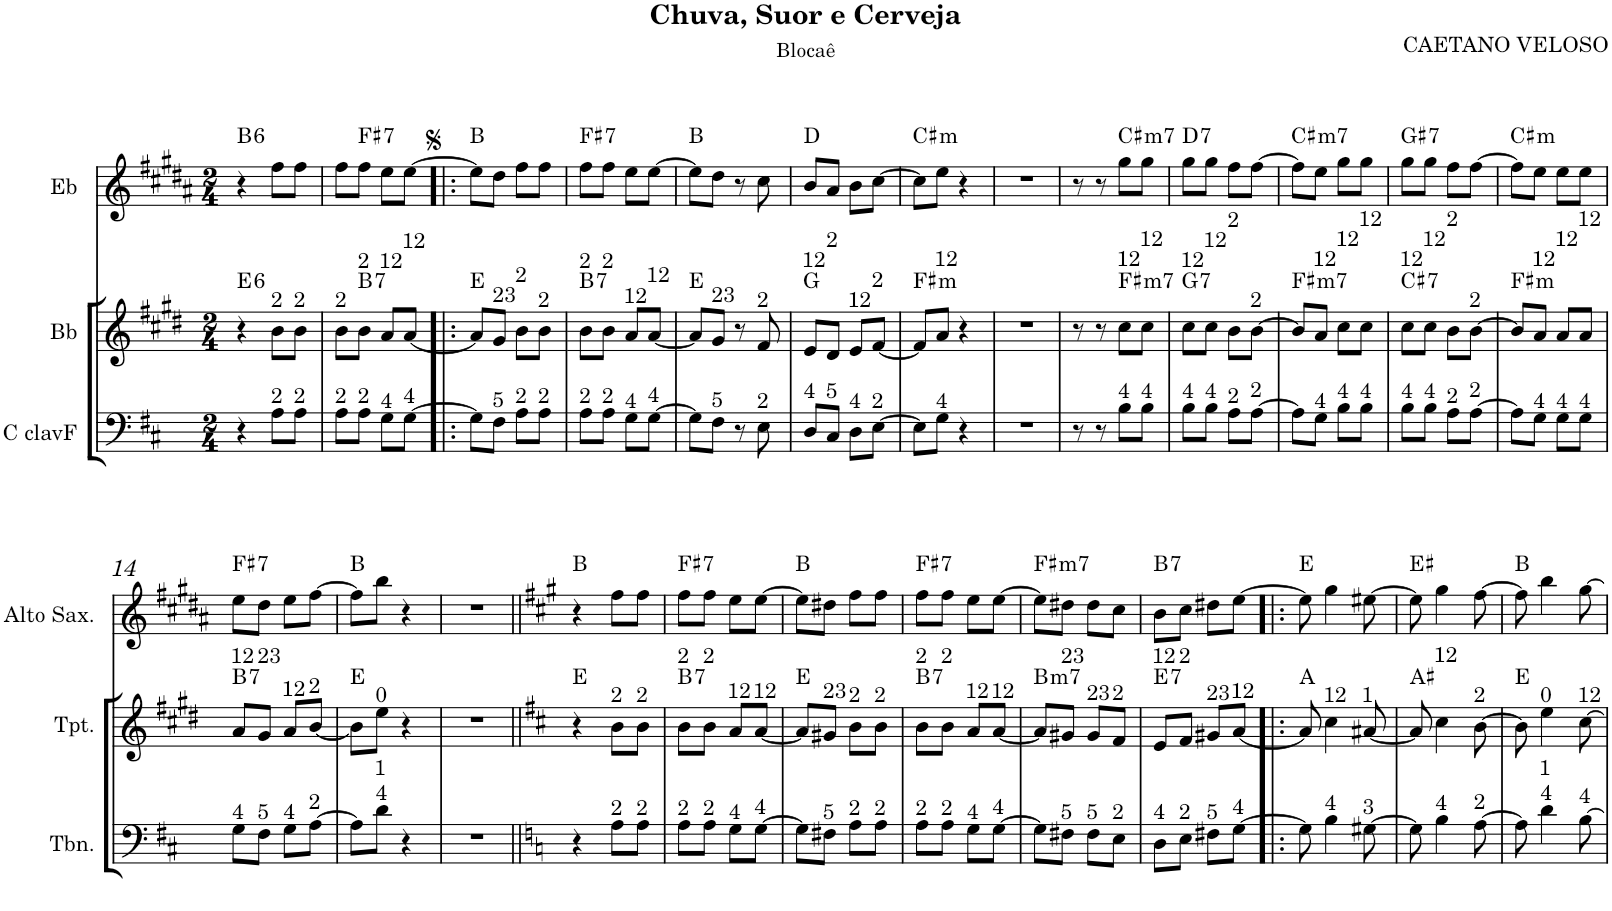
**kern	**kern	**harte	**kern	**harte
*part3	*part2	*part2	*part1	*part1
*staff3	*staff2	*	*staff1	*
*I"C clavF	*I"Bb	*	*I"Eb	*
*clefF4	*clefG2	*	*clefG2	*
*	*Trd1c2	*	*Trd5c9	*
*k[f#c#]	*k[f#c#g#d#]	*	*k[f#c#g#d#a#]	*
*D:	*E:	*	*B:	*
*M2/4	*M2/4	*	*M2/4	*
=1	=1	=1	=1	=1
!	!	!LO:H:kt=6	!	!LO:H:kt=6
4r	4r	E:maj6	4r	B:maj6
!	!LO:TX:a:t=2	!	!	!
!LO:TX:a:t=2	!	!	!	!
8A\L	8b\L	.	8ff#\L	.
!	!LO:TX:a:t=2	!	!	!
!LO:TX:a:t=2	!	!	!	!
8A\J	8b\J	.	8ff#\J	.
=2	=2	=2	=2	=2
!	!LO:TX:a:t=2	!	!	!
!LO:TX:a:t=2	!	!	!	!
8A\L	8b\L	.	8ff#\L	.
!	!LO:TX:a:t=2	!	!	!
!LO:TX:a:t=2	!	!LO:H:kt=7	!	!LO:H:kt=7
8A\J	8b\J	B:7	8ff#\J	F#:7
!	!LO:TX:a:t=12	!	!	!
!LO:TX:a:t=4	!	!	!	!
8G\L	8a/L	.	8ee\L	.
!	!LO:TX:a:t=12	!	!	!
!LO:TX:a:t=4	!	!	!	!
[>8G\J	[<8a/J	.	[>8ee\J	.
=3!|:	=3!|:	=3!|:	=3!|:	=3!|:
8G\L]	8a/L]	E:maj	8ee\L]	B:maj
!	!LO:TX:a:t=23	!	!	!
!LO:TX:a:t=5	!	!	!	!
8F#\J	8g#/J	.	8dd#\J	.
!	!LO:TX:a:t=2	!	!	!
!LO:TX:a:t=2	!	!	!	!
8A\L	8b\L	.	8ff#\L	.
!	!LO:TX:a:t=2	!	!	!
!LO:TX:a:t=2	!	!	!	!
8A\J	8b\J	.	8ff#\J	.
=4	=4	=4	=4	=4
!	!LO:TX:a:t=2	!	!	!
!LO:TX:a:t=2	!	!LO:H:kt=7	!	!LO:H:kt=7
8A\L	8b\L	B:7	8ff#\L	F#:7
!	!LO:TX:a:t=2	!	!	!
!LO:TX:a:t=2	!	!	!	!
8A\J	8b\J	.	8ff#\J	.
!	!LO:TX:a:t=12	!	!	!
!LO:TX:a:t=4	!	!	!	!
8G\L	8a/L	.	8ee\L	.
!	!LO:TX:a:t=12	!	!	!
!LO:TX:a:t=4	!	!	!	!
[>8G\J	[<8a/J	.	[>8ee\J	.
=5	=5	=5	=5	=5
8G\L]	8a/L]	E:maj	8ee\L]	B:maj
!	!LO:TX:a:t=23	!	!	!
!LO:TX:a:t=5	!	!	!	!
8F#\J	8g#/J	.	8dd#\J	.
8r	8r	.	8r	.
!	!LO:TX:a:t=2	!	!	!
!LO:TX:a:t=2	!	!	!	!
8E\	8f#/	.	8cc#\	.
=6	=6	=6	=6	=6
!	!LO:TX:a:t=12	!	!	!
!LO:TX:a:t=4	!	!	!	!
8D/L	8e/L	G:maj	8b/L	D:maj
!	!LO:TX:a:t=2	!	!	!
!LO:TX:a:t=5	!	!	!	!
8C#/J	8d#/J	.	8a#/J	.
!	!LO:TX:a:t=12	!	!	!
!LO:TX:a:t=4	!	!	!	!
8D\L	8e/L	.	8b\L	.
!	!LO:TX:a:t=2	!	!	!
!LO:TX:a:t=2	!	!	!	!
[>8E\J	[<8f#/J	.	[>8cc#\J	.
=7	=7	=7	=7	=7
!	!	!LO:H:kt=m	!	!LO:H:kt=m
8E\L]	8f#/L]	F#:min	8cc#\L]	C#:min
!	!LO:TX:a:t=12	!	!	!
!LO:TX:a:t=4	!	!	!	!
8G\J	8a/J	.	8ee\J	.
4r	4r	.	4r	.
=8	=8	=8	=8	=8
2r	2r	.	2r	.
=9	=9	=9	=9	=9
8r	8r	.	8r	.
8r	8r	.	8r	.
!	!LO:TX:a:t=12	!	!	!
!LO:TX:a:t=4	!	!LO:H:kt=m7	!	!LO:H:kt=m7
8B\L	8cc#\L	F#:min7	8gg#\L	C#:min7
!	!LO:TX:a:t=12	!	!	!
!LO:TX:a:t=4	!	!	!	!
8B\J	8cc#\J	.	8gg#\J	.
=10	=10	=10	=10	=10
!	!LO:TX:a:t=12	!	!	!
!LO:TX:a:t=4	!	!LO:H:kt=7	!	!LO:H:kt=7
8B\L	8cc#\L	G:7	8gg#\L	D:7
!	!LO:TX:a:t=12	!	!	!
!LO:TX:a:t=4	!	!	!	!
8B\J	8cc#\J	.	8gg#\J	.
!	!LO:TX:a:t=2	!	!	!
!LO:TX:a:t=2	!	!	!	!
8A\L	8b\L	.	8ff#\L	.
!	!LO:TX:a:t=2	!	!	!
!LO:TX:a:t=2	!	!	!	!
[>8A\J	[>8b\J	.	[>8ff#\J	.
=11	=11	=11	=11	=11
!	!	!LO:H:kt=m7	!	!LO:H:kt=m7
8A\L]	8b/L]	F#:min7	8ff#\L]	C#:min7
!	!LO:TX:a:t=12	!	!	!
!LO:TX:a:t=4	!	!	!	!
8G\J	8a/J	.	8ee\J	.
!	!LO:TX:a:t=12	!	!	!
!LO:TX:a:t=4	!	!	!	!
8B\L	8cc#\L	.	8gg#\L	.
!	!LO:TX:a:t=12	!	!	!
!LO:TX:a:t=4	!	!	!	!
8B\J	8cc#\J	.	8gg#\J	.
=12	=12	=12	=12	=12
!	!LO:TX:a:t=12	!	!	!
!LO:TX:a:t=4	!	!LO:H:kt=7	!	!LO:H:kt=7
8B\L	8cc#\L	C#:7	8gg#\L	G#:7
!	!LO:TX:a:t=12	!	!	!
!LO:TX:a:t=4	!	!	!	!
8B\J	8cc#\J	.	8gg#\J	.
!	!LO:TX:a:t=2	!	!	!
!LO:TX:a:t=2	!	!	!	!
8A\L	8b\L	.	8ff#\L	.
!	!LO:TX:a:t=2	!	!	!
!LO:TX:a:t=2	!	!	!	!
[>8A\J	[>8b\J	.	[>8ff#\J	.
=13	=13	=13	=13	=13
!	!	!LO:H:kt=m	!	!LO:H:kt=m
8A\L]	8b/L]	F#:min	8ff#\L]	C#:min
!	!LO:TX:a:t=12	!	!	!
!LO:TX:a:t=4	!	!	!	!
8G\J	8a/J	.	8ee\J	.
!	!LO:TX:a:t=12	!	!	!
!LO:TX:a:t=4	!	!	!	!
8G\L	8a/L	.	8ee\L	.
!	!LO:TX:a:t=12	!	!	!
!LO:TX:a:t=4	!	!	!	!
8G\J	8a/J	.	8ee\J	.
!!LO:LB:g=z
=14	=14	=14	=14	=14
!	!LO:TX:a:t=12	!	!	!
!LO:TX:a:t=4	!	!LO:H:kt=7	!	!LO:H:kt=7
8G\L	8a/L	B:7	8ee\L	F#:7
!	!LO:TX:a:t=23	!	!	!
!LO:TX:a:t=5	!	!	!	!
8F#\J	8g#/J	.	8dd#\J	.
!	!LO:TX:a:t=12	!	!	!
!LO:TX:a:t=4	!	!	!	!
8G\L	8a/L	.	8ee\L	.
!	!LO:TX:a:t=2	!	!	!
!LO:TX:a:t=2	!	!	!	!
[>8A\J	[<8b/J	.	[>8ff#\J	.
=15	=15	=15	=15	=15
8A\L]	8b\L]	E:maj	8ff#\L]	B:maj
!	!LO:TX:a:t=0	!	!	!
!LO:TX:a:t=1	!	!	!	!
!LO:TX:a:t=4	!	!	!	!
8d\J	8ee\J	.	8bb\J	.
4r	4r	.	4r	.
=16	=16	=16	=16	=16
2r	2r	.	2r	.
=17||	=17||	=17||	=17||	=17||
*k[]	*k[f#c#]	*	*k[f#c#g#]	*
*C:	*D:	*	*A:	*
4r	4r	E:maj	4r	B:maj
!	!LO:TX:a:t=2	!	!	!
!LO:TX:a:t=2	!	!	!	!
8A\L	8b\L	.	8ff#\L	.
!	!LO:TX:a:t=2	!	!	!
!LO:TX:a:t=2	!	!	!	!
8A\J	8b\J	.	8ff#\J	.
=18	=18	=18	=18	=18
!	!LO:TX:a:t=2	!	!	!
!LO:TX:a:t=2	!	!LO:H:kt=7	!	!LO:H:kt=7
8A\L	8b\L	B:7	8ff#\L	F#:7
!	!LO:TX:a:t=2	!	!	!
!LO:TX:a:t=2	!	!	!	!
8A\J	8b\J	.	8ff#\J	.
!	!LO:TX:a:t=12	!	!	!
!LO:TX:a:t=4	!	!	!	!
8G\L	8a/L	.	8ee\L	.
!	!LO:TX:a:t=12	!	!	!
!LO:TX:a:t=4	!	!	!	!
[>8G\J	[<8a/J	.	[>8ee\J	.
=19	=19	=19	=19	=19
8G\L]	8a/L]	E:maj	8ee\L]	B:maj
!	!LO:TX:a:t=23	!	!	!
!LO:TX:a:t=5	!	!	!	!
8F#X\J	8g#X/J	.	8dd#X\J	.
!	!LO:TX:a:t=2	!	!	!
!LO:TX:a:t=2	!	!	!	!
8A\L	8b\L	.	8ff#\L	.
!	!LO:TX:a:t=2	!	!	!
!LO:TX:a:t=2	!	!	!	!
8A\J	8b\J	.	8ff#\J	.
=20	=20	=20	=20	=20
!	!LO:TX:a:t=2	!	!	!
!LO:TX:a:t=2	!	!LO:H:kt=7	!	!LO:H:kt=7
8A\L	8b\L	B:7	8ff#\L	F#:7
!	!LO:TX:a:t=2	!	!	!
!LO:TX:a:t=2	!	!	!	!
8A\J	8b\J	.	8ff#\J	.
!	!LO:TX:a:t=12	!	!	!
!LO:TX:a:t=4	!	!	!	!
8G\L	8a/L	.	8ee\L	.
!	!LO:TX:a:t=12	!	!	!
!LO:TX:a:t=4	!	!	!	!
[>8G\J	[<8a/J	.	[>8ee\J	.
=21	=21	=21	=21	=21
!	!	!LO:H:kt=m7	!	!LO:H:kt=m7
8G\L]	8a/L]	B:min7	8ee\L]	F#:min7
!	!LO:TX:a:t=23	!	!	!
!LO:TX:a:t=5	!	!	!	!
8F#X\J	8g#X/J	.	8dd#X\J	.
!	!LO:TX:a:t=23	!	!	!
!LO:TX:a:t=5	!	!	!	!
8F#\L	8g#/L	.	8dd#\L	.
!	!LO:TX:a:t=2	!	!	!
!LO:TX:a:t=2	!	!	!	!
8E\J	8f#/J	.	8cc#\J	.
=22	=22	=22	=22	=22
!	!LO:TX:a:t=12	!	!	!
!LO:TX:a:t=4	!	!LO:H:kt=7	!	!LO:H:kt=7
8D\L	8e/L	E:7	8b\L	B:7
!	!LO:TX:a:t=2	!	!	!
!LO:TX:a:t=2	!	!	!	!
8E\J	8f#/J	.	8cc#\J	.
!	!LO:TX:a:t=23	!	!	!
!LO:TX:a:t=5	!	!	!	!
8F#X\L	8g#X/L	.	8dd#X\L	.
!	!LO:TX:a:t=12	!	!	!
!LO:TX:a:t=4	!	!	!	!
[>8G\J	[<8a/J	.	[>8ee\J	.
=23!|:	=23!|:	=23!|:	=23!|:	=23!|:
8G\]	8a/]	A:maj	8ee\]	E:maj
!	!LO:TX:a:t=12	!	!	!
!LO:TX:a:t=4	!	!	!	!
4B\	4cc#\	.	4gg#\	.
!	!LO:TX:a:t=1	!	!	!
!LO:TX:a:t=3	!	!	!	!
[>8G#X\	[<8a#X/	.	[>8ee#X\	.
=24	=24	=24	=24	=24
8G#\]	8a#/]	A#:maj	8ee#\]	E#:maj
!	!LO:TX:a:t=12	!	!	!
!LO:TX:a:t=4	!	!	!	!
4B\	4cc#\	.	4gg#\	.
!	!LO:TX:a:t=2	!	!	!
!LO:TX:a:t=2	!	!	!	!
[>8A\	[>8b\	.	[>8ff#\	.
=25	=25	=25	=25	=25
8A\]	8b\]	E:maj	8ff#\]	B:maj
!	!LO:TX:a:t=0	!	!	!
!LO:TX:a:t=1	!	!	!	!
!LO:TX:a:t=4	!	!	!	!
4d\	4ee\	.	4bb\	.
!	!LO:TX:a:t=12	!	!	!
!LO:TX:a:t=4	!	!	!	!
[>8B\	[>8cc#\	.	[>8gg#\	.
=	=	=	=	=
*-	*-	*-	*-	*-
